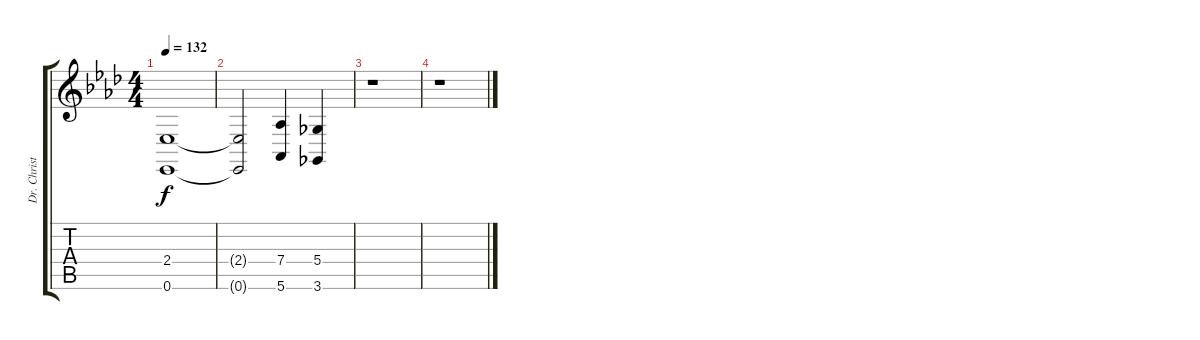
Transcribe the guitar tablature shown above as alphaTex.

\track ("Dr. Christian Lorenz - Keyboard " "Dr. Christ") {instrument pad3polysynth}
\staff {score tabs}
\tuning (Eb4 Bb3 Gb3 Db3 Ab2 Eb2) {hide}
\ts (4 4)
\tempo 132
\clef g2
\ks fminor
(2.4 0.6).1{dy f} |
(2.4{t} 0.6{t}).2 (7.4 5.6).4 (5.4 3.6).4 |
r.1 |
r.1
